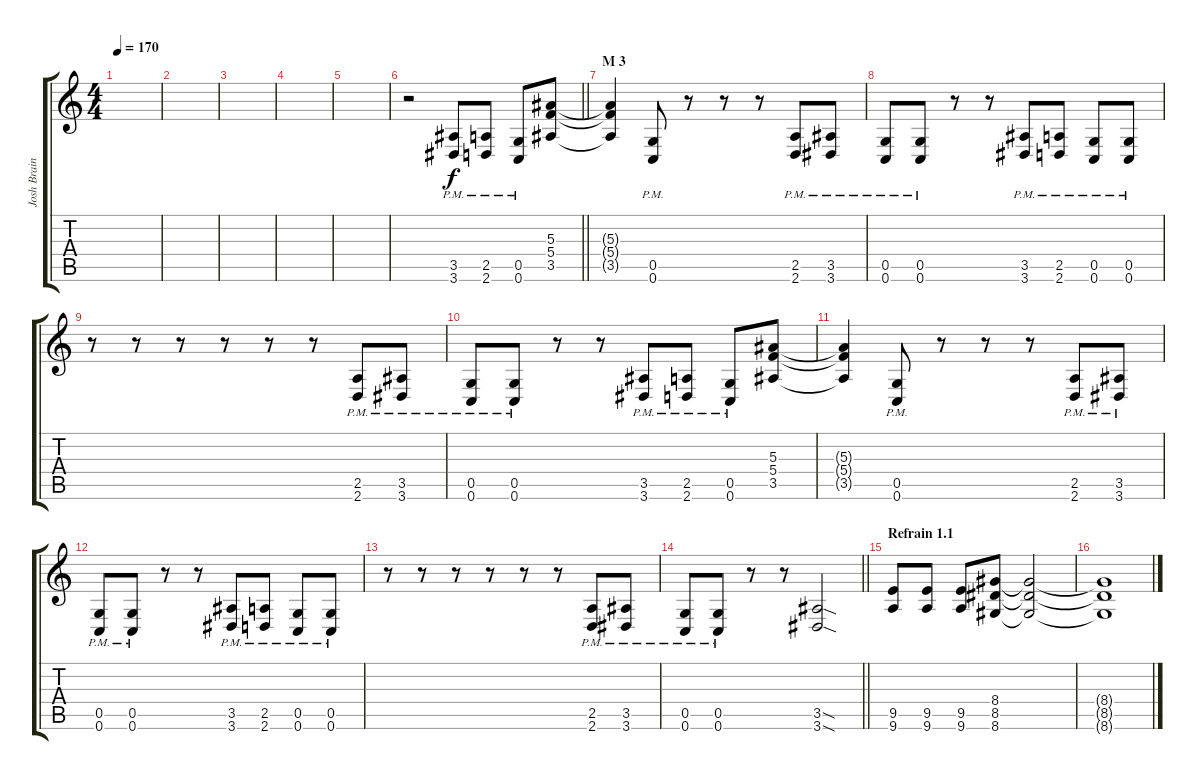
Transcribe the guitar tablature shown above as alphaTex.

\track ("Josh Brainard" "Josh Brain") {instrument distortionguitar}
\staff {score tabs}
\tuning (D4 A3 F3 C3 G2 C2) {hide}
\ts (4 4)
\tempo 170
\clef g2
\ks c
|
|
|
|
|
\barLineRight lightlight
r.2 (3.5{pm} 3.6{pm}).8 (2.5{pm} 2.6{pm}).8 (0.5{pm} 0.6{pm}).8 (5.3 5.4 3.5).8 |
\section ("" "M 3")
(5.3{t} 5.4{t} 3.5{t}).4{volume 13} (0.5{pm} 0.6{pm}).8 r.8 r.8 r.8 (2.5{pm} 2.6{pm}).8 (3.5{pm} 3.6{pm}).8 |
(0.5{pm} 0.6{pm}).8 (0.5{pm} 0.6{pm}).8 r.8 r.8 (3.5{pm} 3.6{pm}).8 (2.5{pm} 2.6{pm}).8 (0.5{pm} 0.6{pm}).8 (0.5{pm} 0.6{pm}).8 |
r.8 r.8 r.8 r.8 r.8 r.8 (2.5{pm} 2.6{pm}).8 (3.5{pm} 3.6{pm}).8 |
(0.5{pm} 0.6{pm}).8 (0.5{pm} 0.6{pm}).8 r.8 r.8 (3.5{pm} 3.6{pm}).8 (2.5{pm} 2.6{pm}).8 (0.5{pm} 0.6{pm}).8 (5.3 5.4 3.5).8 |
(5.3{t} 5.4{t} 3.5{t}).4 (0.5{pm} 0.6{pm}).8 r.8 r.8 r.8 (2.5{pm} 2.6{pm}).8 (3.5{pm} 3.6{pm}).8 |
(0.5{pm} 0.6{pm}).8 (0.5{pm} 0.6{pm}).8 r.8 r.8 (3.5{pm} 3.6{pm}).8 (2.5{pm} 2.6{pm}).8 (0.5{pm} 0.6{pm}).8 (0.5{pm} 0.6{pm}).8 |
r.8 r.8 r.8 r.8 r.8 r.8 (2.5{pm} 2.6{pm}).8 (3.5{pm} 3.6{pm}).8 |
\barLineRight lightlight
(0.5{pm} 0.6{pm}).8 (0.5{pm} 0.6{pm}).8 r.8 r.8 (3.5{sod} 3.6{sod}).2 |
\section ("" "Refrain 1.1")
(9.5 9.6).8{volume 10} (9.5 9.6).8 (9.5 9.6).8 (8.4 8.5 8.6).8 (8.4{t} 8.5{t} 8.6{t}).2 |
(8.4{t} 8.5{t} 8.6{t}).1
